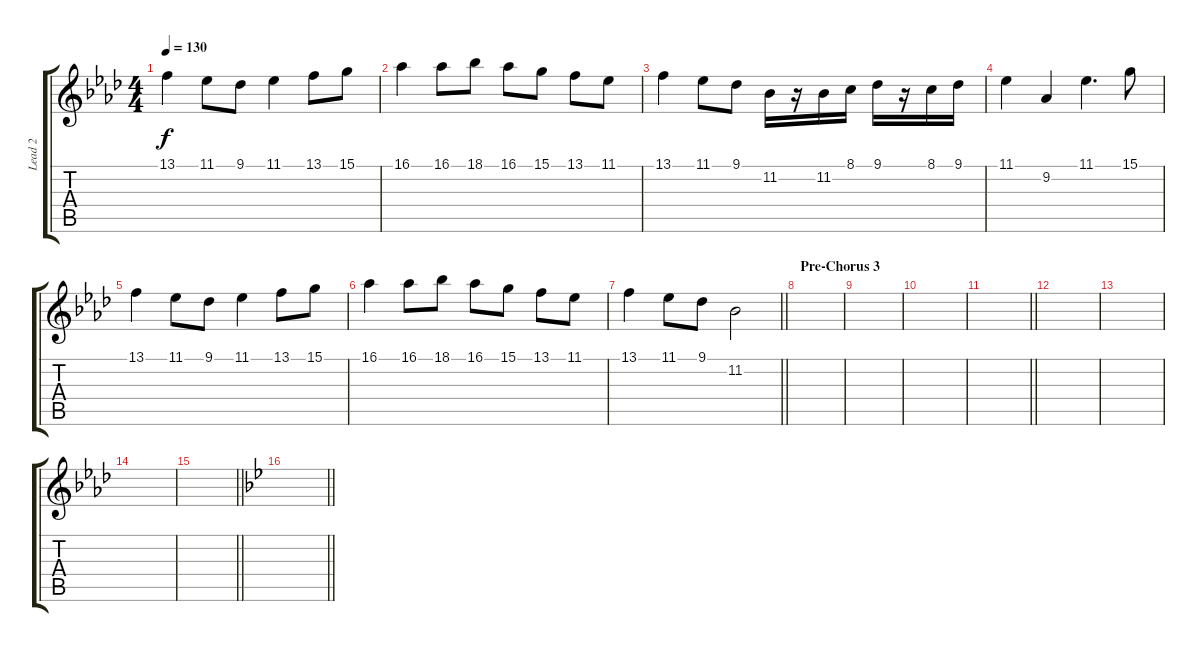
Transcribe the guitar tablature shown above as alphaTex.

\track ("Lead 2" "Lead 2") {instrument lead1square}
\staff {score tabs}
\tuning (E4 B3 G3 D3 A2 E2) {hide}
\ts (4 4)
\tempo 130
\clef g2
\ks ab
13.1.4{dy f} 11.1.8 9.1.8 11.1.4 13.1.8 15.1.8 |
16.1.4 16.1.8 18.1.8 16.1.8 15.1.8 13.1.8 11.1.8 |
13.1.4 11.1.8 9.1.8 11.2.16 r.16 11.2.16 8.1.16 9.1.16 r.16 8.1.16 9.1.16 |
11.1.4 9.2.4 11.1.4{d} 15.1.8 |
13.1.4 11.1.8 9.1.8 11.1.4 13.1.8 15.1.8 |
16.1.4 16.1.8 18.1.8 16.1.8 15.1.8 13.1.8 11.1.8 |
\barLineRight lightlight
13.1.4 11.1.8 9.1.8 11.2.2 |
\section ("" "Pre-Chorus 3")
|
|
|
\barLineRight lightlight
|
|
|
|
\barLineRight lightlight
|
\barLineRight lightlight
\ks bb
